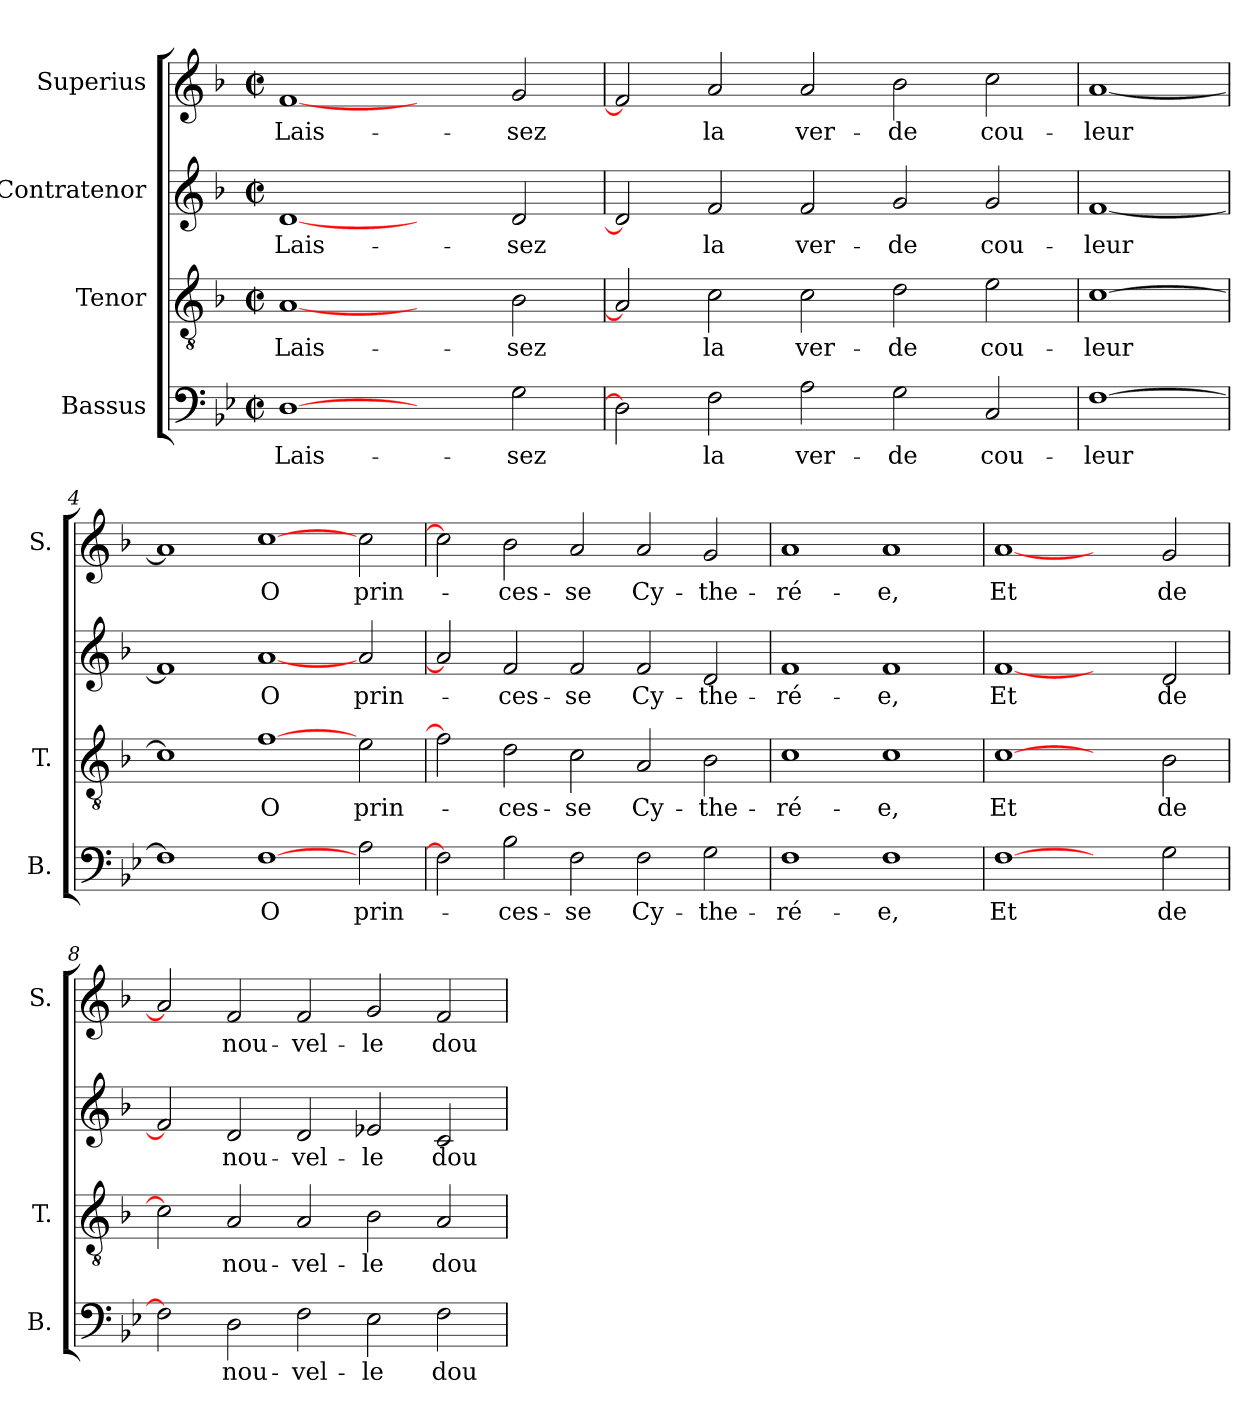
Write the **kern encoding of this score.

**kern	**text	**kern	**text	**kern	**text	**kern	**text
*part4	*part4	*part3	*part3	*part2	*part2	*part1	*part1
*staff4	*staff4	*staff3	*staff3	*staff2	*staff2	*staff1	*staff1
*I"Bassus	*	*I"Tenor	*	*I"Contratenor	*	*I"Superius	*
*I'B.	*	*I'T.	*	*	*	*I'S.	*
*clefF4	*	*clefGv2	*	*clefG2	*	*clefG2	*
*k[b-e-]	*	*k[b-]	*	*k[b-]	*	*k[b-]	*
*B-:	*	*F:	*	*F:	*	*F:	*
*M2/2	*	*M2/2	*	*M2/2	*	*M2/2	*
*met(c|)	*	*met(c|)	*	*met(c|)	*	*met(c|)	*
=1	=1	=1	=1	=1	=1	=1	=1
[1D\	Lais-	[1A/	Lais-	[1d/	Lais-	[1f/	Lais-
2ryy	.	2ryy	.	2ryy	.	2ryy	.
2G\	-sez	2B-\	-sez	2d/	-sez	2g/	-sez
=2	=2	=2	=2	=2	=2	=2	=2
2D\]	.	2A/]	.	2d/]	.	2f/]	.
2F\	la	2c\	la	2f/	la	2a/	la
2A\	ver-	2c\	ver-	2f/	ver-	2a/	ver-
2G\	-de	2d\	-de	2g/	-de	2b-\	-de
2C/	cou-	2e\	cou-	2g/	cou-	2cc\	cou-
=3	=3	=3	=3	=3	=3	=3	=3
[1F\	-leur	[1c\	-leur	[1f/	-leur	[1a/	-leur
=4	=4	=4	=4	=4	=4	=4	=4
1F\]	.	1c\]	.	1f/]	.	1a/]	.
[1F\	O	[1f\	O	[1a/	O	[1cc\	O
2A\	prin-	2e\	prin-	2a/	prin-	2cc\	prin-
=5	=5	=5	=5	=5	=5	=5	=5
2F\]	.	2f\]	.	2a/]	.	2cc\]	.
2B-\	-ces-	2d\	-ces-	2f/	-ces-	2b-\	-ces-
2F\	-se	2c\	-se	2f/	-se	2a/	-se
2F\	Cy-	2A/	Cy-	2f/	Cy-	2a/	Cy-
2G\	-the-	2B-\	-the-	2d/	-the-	2g/	-the-
=6	=6	=6	=6	=6	=6	=6	=6
1F\	-ré-	1c\	-ré-	1f/	-ré-	1a/	-ré-
1F\	-e,	1c\	-e,	1f/	-e,	1a/	-e,
!!LO:LB:g=z
=7	=7	=7	=7	=7	=7	=7	=7
[1F\	Et	[1c\	Et	[1f/	Et	[1a/	Et
2ryy	.	2ryy	.	2ryy	.	2ryy	.
2G\	de	2B-\	de	2d/	de	2g/	de
=8	=8	=8	=8	=8	=8	=8	=8
2F\]	.	2c\]	.	2f/]	.	2a/]	.
2D\	nou-	2A/	nou-	2d/	nou-	2f/	nou-
2F\	-vel-	2A/	-vel-	2d/	-vel-	2f/	-vel-
2E-\	-le	2B-\	-le	2e-X/	-le	2g/	-le
2F\	dou-	2A/	dou-	2c/	dou-	2f/	dou-
=	=	=	=	=	=	=	=
*-	*-	*-	*-	*-	*-	*-	*-
